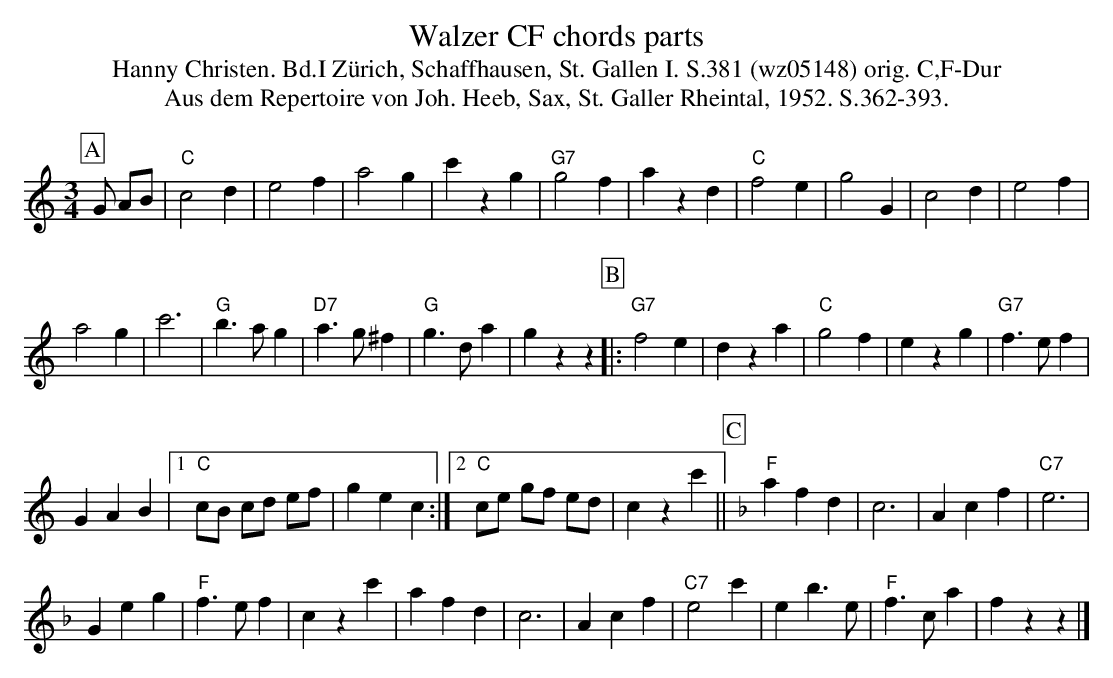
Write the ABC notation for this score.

X:1
T: Walzer CF chords parts
T:Hanny Christen. Bd.I Zürich, Schaffhausen, St. Gallen I. S.381 (wz05148) orig. C,F-Dur
T: Aus dem Repertoire von Joh. Heeb, Sax, St. Galler Rheintal, 1952. S.362-393.
M:3/4
L:1/4
K:C %%MIDI gchordon
[P:A] G/ A/B/ | "C"c2d | e2f | a2g | c'zg | "G7"g2f | azd | "C"f2e | g2G | c2d | e2f |
a2g | c'3 | "G"b>ag | "D7"a>g^f | "G"g>da | gzz [P:B] |: "G7"f2e | dza | "C"g2f | ezg | "G7"f>ef |
GAB |1 "C"c/B/ c/d/ e/f/ | gec :|2  "C"c/e/ g/f/ e/d/ | czc' || [P:C] [K:F] "F"afd | c3 | Acf | "C7"e3 |
Geg | "F"f>ef | czc' | afd | c3 | Acf | "C7"e2c' | eb>e | "F"f>ca | fzz |]
